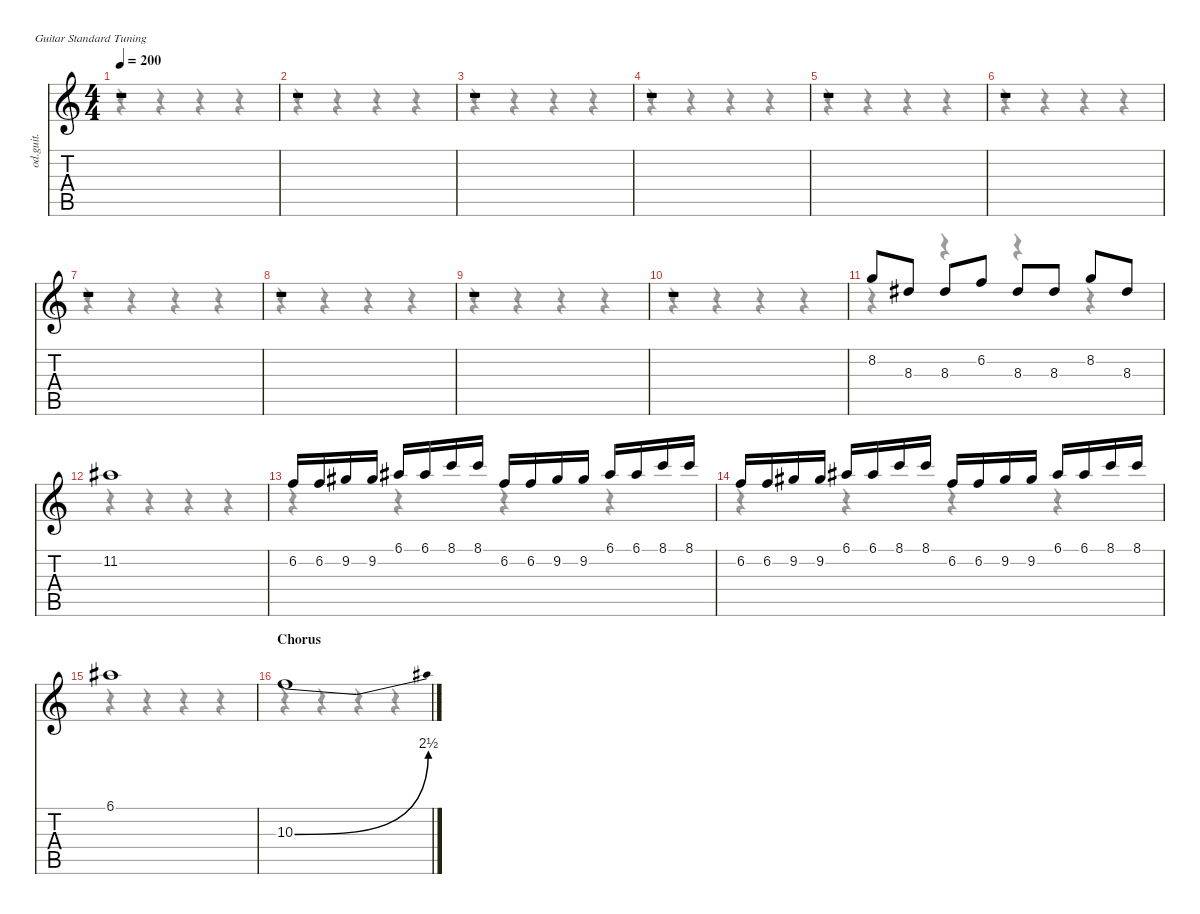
\defaultSystemsLayout 4
\hideDynamics
\bracketExtendMode nobrackets
\otherSystemsTrackNameOrientation horizontal
\track ("Herman Li (Lead Guitar)" "od.guit.") {instrument overdrivenguitar}
\staff {score tabs}
\tuning (E4 B3 G3 D3 A2 E2)
\voice
\ts (4 4)
\tempo 200
\clef g2
\ks c
r.1{dy mf beam Up} |
r.1{beam Up} |
r.1{beam Up} |
r.1{beam Up} |
r.1{beam Up} |
r.1{beam Up} |
r.1{beam Up} |
r.1{beam Up} |
r.1{beam Up} |
r.1{beam Up} |
8.2.8{beam Up} 8.3{acc #}.8{beam Up} 8.3{acc #}.8{beam Up} 6.2.8{beam Up} 8.3{acc #}.8{beam Up} 8.3{acc #}.8{beam Up} 8.2.8{beam Up} 8.3{acc #}.8{beam Up} |
11.2{acc #}.1{beam Up} |
6.2.16{beam Up} 6.2.16{beam Up} 9.2{acc #}.16{beam Up} 9.2{acc #}.16{beam Up} 6.1{acc #}.16{beam Up} 6.1{acc #}.16{beam Up} 8.1.16{beam Up} 8.1.16{beam Up} 6.2.16{beam Up} 6.2.16{beam Up} 9.2{acc #}.16{beam Up} 9.2{acc #}.16{beam Up} 6.1{acc #}.16{beam Up} 6.1{acc #}.16{beam Up} 8.1.16{beam Up} 8.1.16{beam Up} |
6.2.16{beam Up} 6.2.16{beam Up} 9.2{acc #}.16{beam Up} 9.2{acc #}.16{beam Up} 6.1{acc #}.16{beam Up} 6.1{acc #}.16{beam Up} 8.1.16{beam Up} 8.1.16{beam Up} 6.2.16{beam Up} 6.2.16{beam Up} 9.2{acc #}.16{beam Up} 9.2{acc #}.16{beam Up} 6.1{acc #}.16{beam Up} 6.1{acc #}.16{beam Up} 8.1.16{beam Up} 8.1.16{beam Up} |
6.1{acc #}.1{beam Up} |
\section ("" "Chorus")
10.3{be (bend 0 0 60 10)}.1{dy mp beam Up}
\voice
\clef g2
\ottava regular
\simile none
\ks c
r.4{dy mf beam Down} r.4{beam Down} r.4{beam Down} r.4{beam Down} |
r.4{beam Down} r.4{beam Down} r.4{beam Down} r.4{beam Down} |
r.4{beam Down} r.4{beam Down} r.4{beam Down} r.4{beam Down} |
r.4{beam Down} r.4{beam Down} r.4{beam Down} r.4{beam Down} |
r.4{beam Down} r.4{beam Down} r.4{beam Down} r.4{beam Down} |
r.4{beam Down} r.4{beam Down} r.4{beam Down} r.4{beam Down} |
r.4{beam Down} r.4{beam Down} r.4{beam Down} r.4{beam Down} |
r.4{beam Down} r.4{beam Down} r.4{beam Down} r.4{beam Down} |
r.4{beam Down} r.4{beam Down} r.4{beam Down} r.4{beam Down} |
r.4{beam Down} r.4{beam Down} r.4{beam Down} r.4{beam Down} |
r.4{beam Down} r.4{beam Down} r.4{beam Down} r.4{beam Down} |
r.4{beam Down} r.4{beam Down} r.4{beam Down} r.4{beam Down} |
r.4{beam Down} r.4{beam Down} r.4{beam Down} r.4{beam Down} |
r.4{beam Down} r.4{beam Down} r.4{beam Down} r.4{beam Down} |
r.4{beam Down} r.4{beam Down} r.4{beam Down} r.4{beam Down} |
r.4{beam Down} r.4{beam Down} r.4{beam Down} r.4{beam Down}
